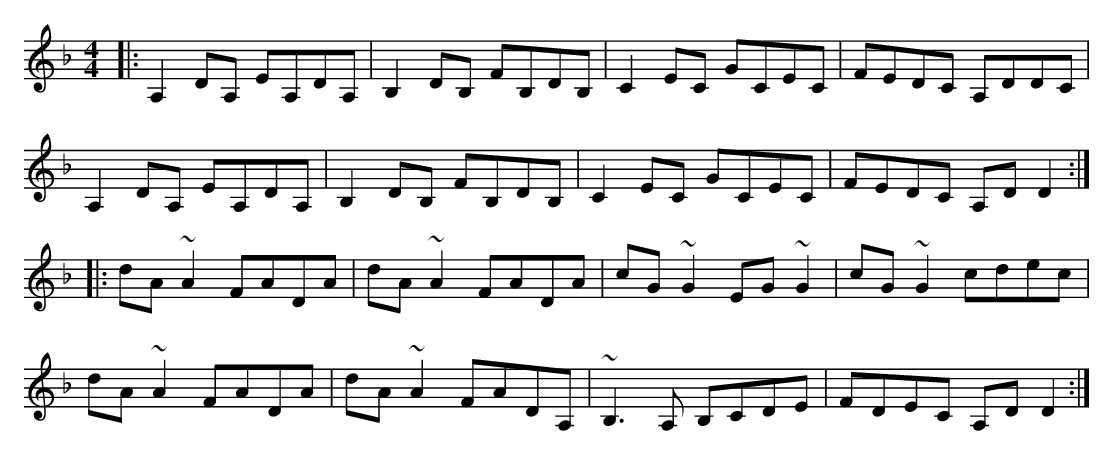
X:1
M:4/4
K:Dmin
|:A,2DA, EA,DA,|B,2DB, FB,DB,|C2EC GCEC|FEDC A,DDC|
A,2DA, EA,DA,|B,2DB, FB,DB,|C2EC GCEC| FEDC A,DD2:|
|:dA~A2 FADA|dA~A2 FADA|cG~G2 EG~G2|cG~G2 cdec|
dA~A2 FADA|dA~A2 FADA,|~B,3A, B,CDE|FDEC A,DD2:|
